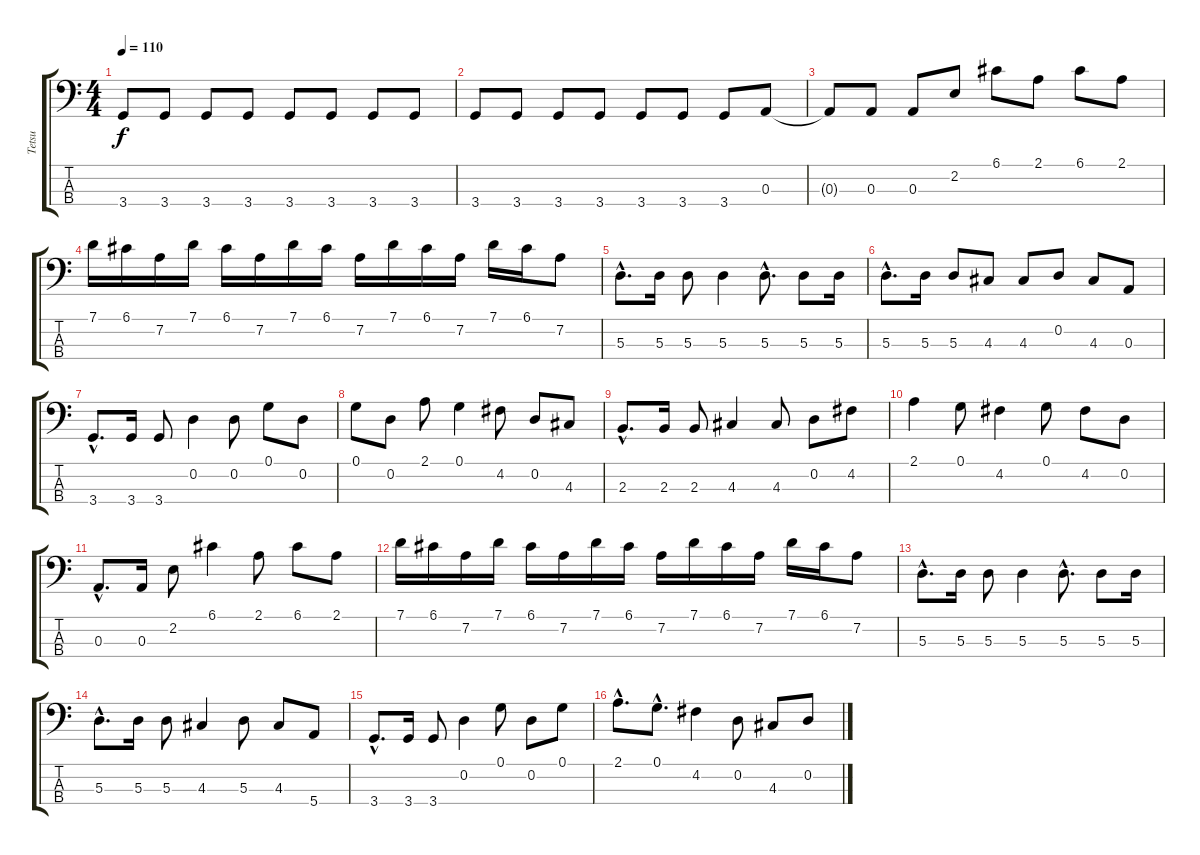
\track ("Tetsu" "Tetsu") {instrument electricbasspick}
\staff {score tabs}
\tuning (G2 D2 A1 E1) {hide}
\ts (4 4)
\tempo 110
\clef f4
\ks c
3.4{t}.8{dy f} 3.4.8 3.4.8 3.4.8 3.4.8 3.4.8 3.4.8 3.4.8 |
3.4.8 3.4.8 3.4.8 3.4.8 3.4.8 3.4.8 3.4.8 0.3.8 |
0.3{t}.8 0.3.8 0.3.8 2.2.8 6.1.8 2.1.8 6.1.8 2.1.8 |
7.1.16 6.1.16 7.2.16 7.1.16 6.1.16 7.2.16 7.1.16 6.1.16 7.2.16 7.1.16 6.1.16 7.2.16 7.1.16 6.1.16 7.2.8 |
5.3{hac}.8{d} 5.3.16 5.3.8 5.3.4 5.3{hac}.8{d} 5.3.8 5.3.16 |
5.3{hac}.8{d} 5.3.16 5.3.8 4.3.8 4.3.8 0.2.8 4.3.8 0.3.8 |
3.4{hac}.8{d} 3.4.16 3.4.8 0.2.4 0.2.8 0.1.8 0.2.8 |
0.1.8 0.2.8 2.1.8 0.1.4 4.2.8 0.2.8 4.3.8 |
2.3{hac}.8{d} 2.3.16 2.3.8 4.3.4 4.3.8 0.2.8 4.2.8 |
2.1.4 0.1.8 4.2.4 0.1.8 4.2.8 0.2.8 |
0.3{hac}.8{d} 0.3.16 2.2.8 6.1.4 2.1.8 6.1.8 2.1.8 |
7.1.16 6.1.16 7.2.16 7.1.16 6.1.16 7.2.16 7.1.16 6.1.16 7.2.16 7.1.16 6.1.16 7.2.16 7.1.16 6.1.16 7.2.8 |
5.3{hac}.8{d} 5.3.16 5.3.8 5.3.4 5.3{hac}.8{d} 5.3.8 5.3.16 |
5.3{hac}.8{d} 5.3.16 5.3.8 4.3.4 5.3.8 4.3.8 5.4.8 |
3.4{hac}.8{d} 3.4.16 3.4.8 0.2.4 0.1.8 0.2.8 0.1.8 |
2.1{hac}.8{d} 0.1{hac}.8{d} 4.2.4 0.2.8 4.3.8 0.2.8
